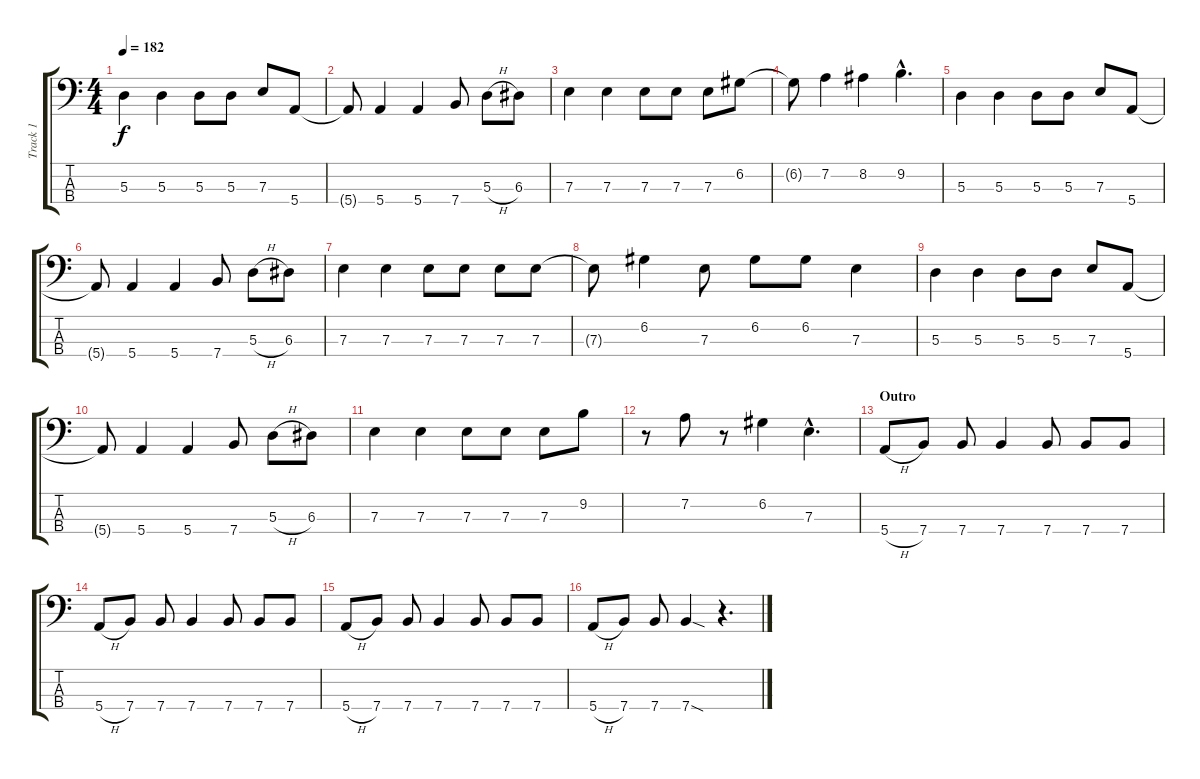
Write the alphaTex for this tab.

\track ("Track 1" "Track 1") {instrument electricbassfinger}
\staff {score tabs}
\tuning (G2 D2 A1 E1) {hide}
\ts (4 4)
\tempo 182
\clef f4
\ks c
5.3.4{dy f} 5.3.4 5.3.8 5.3.8 7.3.8 5.4.8 |
5.4{t}.8 5.4.4 5.4.4 7.4.8 5.3{h}.8 6.3.8 |
7.3.4 7.3.4 7.3.8 7.3.8 7.3.8 6.2.8 |
6.2{t}.8 7.2.4 8.2.4 9.2{hac}.4{d} |
5.3.4 5.3.4 5.3.8 5.3.8 7.3.8 5.4.8 |
5.4{t}.8 5.4.4 5.4.4 7.4.8 5.3{h}.8 6.3.8 |
7.3.4 7.3.4 7.3.8 7.3.8 7.3.8 7.3.8 |
7.3{t}.8 6.2.4 7.3.8 6.2.8 6.2.8 7.3.4 |
5.3.4 5.3.4 5.3.8 5.3.8 7.3.8 5.4.8 |
5.4{t}.8 5.4.4 5.4.4 7.4.8 5.3{h}.8 6.3.8 |
7.3.4 7.3.4 7.3.8 7.3.8 7.3.8 9.2.8 |
r.8 7.2.8 r.8 6.2.4 7.3{hac}.4{d} |
\section ("" "Outro")
5.4{h}.8 7.4.8 7.4.8 7.4.4 7.4.8 7.4.8 7.4.8 |
5.4{h}.8 7.4.8 7.4.8 7.4.4 7.4.8 7.4.8 7.4.8 |
5.4{h}.8 7.4.8 7.4.8 7.4.4 7.4.8 7.4.8 7.4.8 |
5.4{h}.8 7.4.8 7.4.8 7.4{sod}.4 r.4{d}
